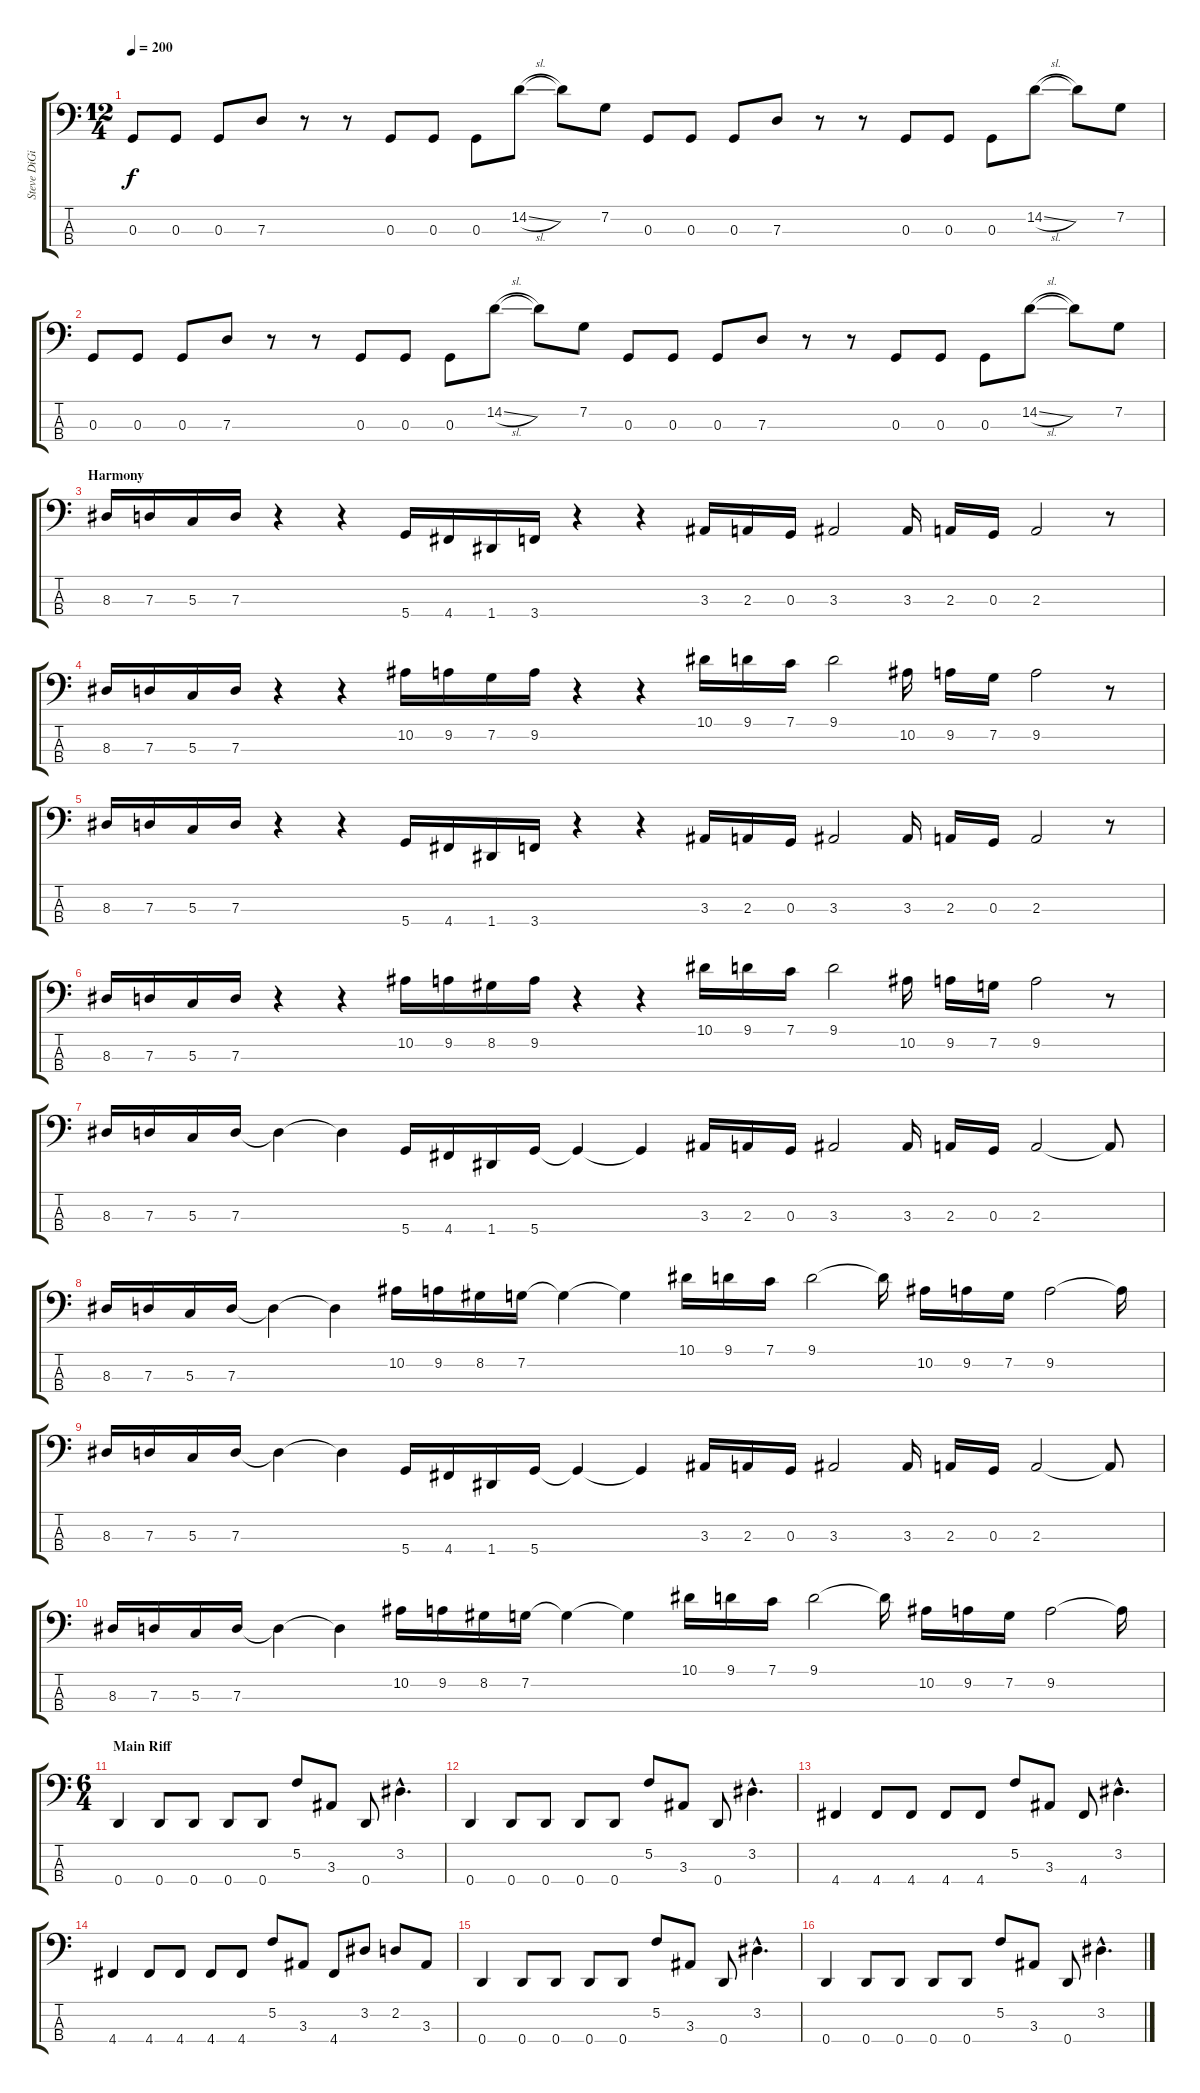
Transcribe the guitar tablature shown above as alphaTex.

\track ("Steve DiGiorgio" "Steve DiGi") {instrument fretlessbass}
\staff {score tabs}
\tuning (F2 C2 G1 D1) {hide}
\ts (12 4)
\tempo 200
\clef f4
\ks c
0.3.8{dy f} 0.3.8 0.3.8 7.3.8 r.8 r.8 0.3.8 0.3.8 0.3.8 14.2{sl}.8 14.2{t}.8 7.2.8 0.3.8 0.3.8 0.3.8 7.3.8 r.8 r.8 0.3.8 0.3.8 0.3.8 14.2{sl}.8 14.2{t}.8 7.2.8 |
0.3.8 0.3.8 0.3.8 7.3.8 r.8 r.8 0.3.8 0.3.8 0.3.8 14.2{sl}.8 14.2{t}.8 7.2.8 0.3.8 0.3.8 0.3.8 7.3.8 r.8 r.8 0.3.8 0.3.8 0.3.8 14.2{sl}.8 14.2{t}.8 7.2.8 |
\section ("" "Harmony")
8.3.16 7.3.16 5.3.16 7.3.16 r.4 r.4 5.4.16 4.4.16 1.4.16 3.4.16 r.4 r.4 3.3.16 2.3.16 0.3.16 3.3.2 3.3.16 2.3.16 0.3.16 2.3.2 r.8 |
8.3.16 7.3.16 5.3.16 7.3.16 r.4 r.4 10.2.16 9.2.16 7.2.16 9.2.16 r.4 r.4 10.1.16 9.1.16 7.1.16 9.1.2 10.2.16 9.2.16 7.2.16 9.2.2 r.8 |
8.3.16 7.3.16 5.3.16 7.3.16 r.4 r.4 5.4.16 4.4.16 1.4.16 3.4.16 r.4 r.4 3.3.16 2.3.16 0.3.16 3.3.2 3.3.16 2.3.16 0.3.16 2.3.2 r.8 |
8.3.16 7.3.16 5.3.16 7.3.16 r.4 r.4 10.2.16 9.2.16 8.2.16 9.2.16 r.4 r.4 10.1.16 9.1.16 7.1.16 9.1.2 10.2.16 9.2.16 7.2.16 9.2.2 r.8 |
8.3.16 7.3.16 5.3.16 7.3.16 7.3{t}.4 7.3{t}.4 5.4.16 4.4.16 1.4.16 5.4.16 5.4{t}.4 5.4{t}.4 3.3.16 2.3.16 0.3.16 3.3.2 3.3.16 2.3.16 0.3.16 2.3.2 2.3{t}.8 |
8.3.16 7.3.16 5.3.16 7.3.16 7.3{t}.4 7.3{t}.4 10.2.16 9.2.16 8.2.16 7.2.16 7.2{t}.4 7.2{t}.4 10.1.16 9.1.16 7.1.16 9.1.2 9.1{t}.16 10.2.16 9.2.16 7.2.16 9.2.2 9.2{t}.16 |
8.3.16 7.3.16 5.3.16 7.3.16 7.3{t}.4 7.3{t}.4 5.4.16 4.4.16 1.4.16 5.4.16 5.4{t}.4 5.4{t}.4 3.3.16 2.3.16 0.3.16 3.3.2 3.3.16 2.3.16 0.3.16 2.3.2 2.3{t}.8 |
8.3.16 7.3.16 5.3.16 7.3.16 7.3{t}.4 7.3{t}.4 10.2.16 9.2.16 8.2.16 7.2.16 7.2{t}.4 7.2{t}.4 10.1.16 9.1.16 7.1.16 9.1.2 9.1{t}.16 10.2.16 9.2.16 7.2.16 9.2.2 9.2{t}.16 |
\ts (6 4)
\section ("" "Main Riff")
0.4.4 0.4.8 0.4.8 0.4.8 0.4.8 5.2.8 3.3.8 0.4.8 3.2{hac}.4{d} |
0.4.4 0.4.8 0.4.8 0.4.8 0.4.8 5.2.8 3.3.8 0.4.8 3.2{hac}.4{d} |
4.4.4 4.4.8 4.4.8 4.4.8 4.4.8 5.2.8 3.3.8 4.4.8 3.2{hac}.4{d} |
4.4.4 4.4.8 4.4.8 4.4.8 4.4.8 5.2.8 3.3.8 4.4.8 3.2.8 2.2.8 3.3.8 |
0.4.4 0.4.8 0.4.8 0.4.8 0.4.8 5.2.8 3.3.8 0.4.8 3.2{hac}.4{d} |
0.4.4 0.4.8 0.4.8 0.4.8 0.4.8 5.2.8 3.3.8 0.4.8 3.2{hac}.4{d}
